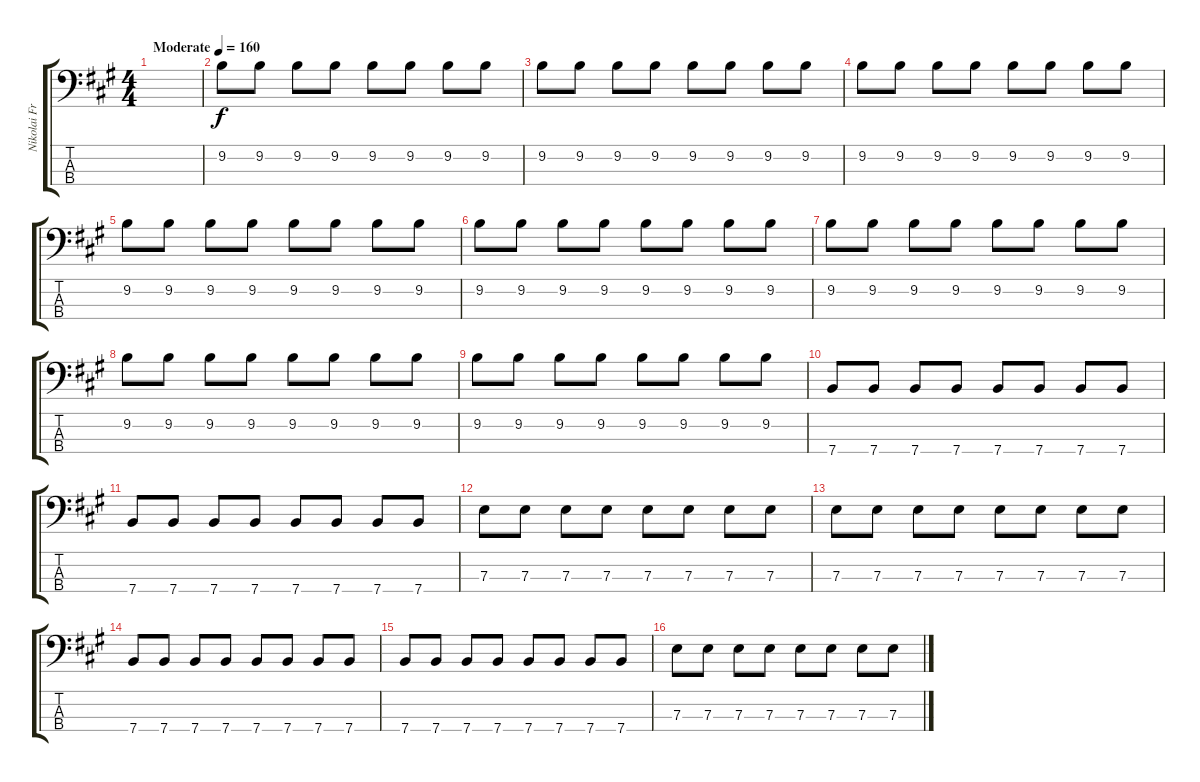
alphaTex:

\track ("Nikolai Fraiture" "Nikolai Fr") {instrument electricbasspick}
\staff {score tabs}
\tuning (G2 D2 A1 E1) {hide}
\ts (4 4)
\tempo (160 "Moderate")
\clef f4
\ks a
|
9.2.8 9.2.8 9.2.8 9.2.8 9.2.8 9.2.8 9.2.8 9.2.8 |
9.2.8 9.2.8 9.2.8 9.2.8 9.2.8 9.2.8 9.2.8 9.2.8 |
9.2.8 9.2.8 9.2.8 9.2.8 9.2.8 9.2.8 9.2.8 9.2.8 |
9.2.8 9.2.8 9.2.8 9.2.8 9.2.8 9.2.8 9.2.8 9.2.8 |
9.2.8 9.2.8 9.2.8 9.2.8 9.2.8 9.2.8 9.2.8 9.2.8 |
9.2.8 9.2.8 9.2.8 9.2.8 9.2.8 9.2.8 9.2.8 9.2.8 |
9.2.8 9.2.8 9.2.8 9.2.8 9.2.8 9.2.8 9.2.8 9.2.8 |
9.2.8 9.2.8 9.2.8 9.2.8 9.2.8 9.2.8 9.2.8 9.2.8 |
7.4.8 7.4.8 7.4.8 7.4.8 7.4.8 7.4.8 7.4.8 7.4.8 |
7.4.8 7.4.8 7.4.8 7.4.8 7.4.8 7.4.8 7.4.8 7.4.8 |
7.3.8 7.3.8 7.3.8 7.3.8 7.3.8 7.3.8 7.3.8 7.3.8 |
7.3.8 7.3.8 7.3.8 7.3.8 7.3.8 7.3.8 7.3.8 7.3.8 |
7.4.8 7.4.8 7.4.8 7.4.8 7.4.8 7.4.8 7.4.8 7.4.8 |
7.4.8 7.4.8 7.4.8 7.4.8 7.4.8 7.4.8 7.4.8 7.4.8 |
7.3.8 7.3.8 7.3.8 7.3.8 7.3.8 7.3.8 7.3.8 7.3.8
